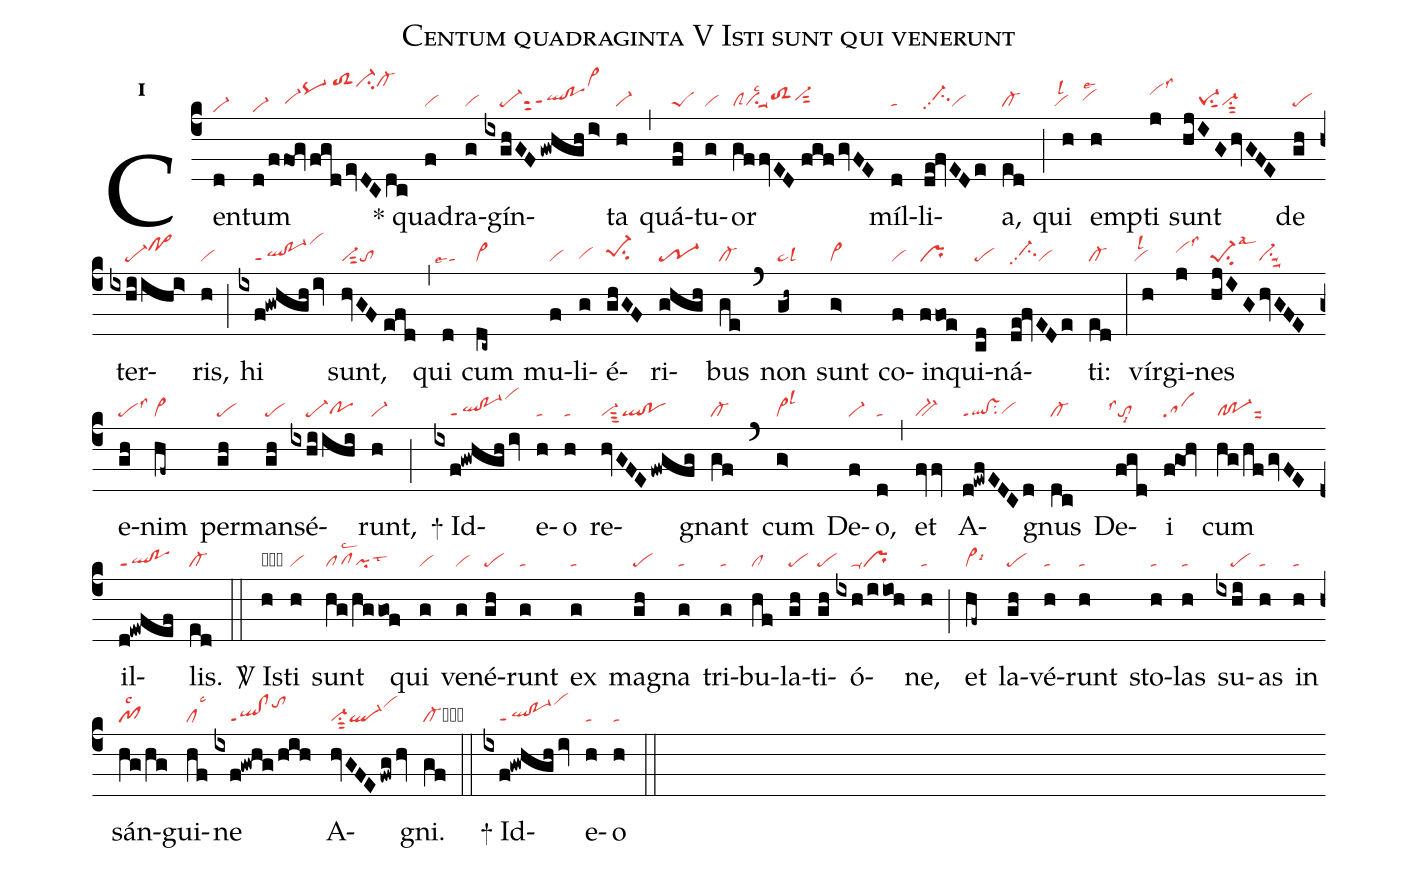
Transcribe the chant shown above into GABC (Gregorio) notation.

name:Centum quadraginta V Isti sunt qui venerunt;
office-part:re;
mode:1;
nabc-lines:1;
%%
initial-style: 1;
name: Centum quadraginta;
mode: 1;
office-part: Responsorium;
annotation: Resp.;
annotation: i;
nabc-lines: 1;
%%
(c4) Cen(d|vi-hd)tum(d/ffog/fgd/evDCdc|vi-hd////vi-hgpq-hj/toS2hmci-hmcl-hm) <sp>*</sp> qua(f|vi)dra(g|vi)gín(ixghGF/gwhgh/i>|////pe-sut2qlhg!pohgppt1vi>hm)ta(h|vi-) (,) quá(fg|peS)tu(g|vi)or(gffvED//fgfgvFE|clSvilsc2su1suu1toS2hhvi-hhsut2) míl(d|ta)li(de!fvEDe|//ci-hhpp2vi)a,(ed|cl-) (;) qui(h|``vilsl2) emp(h|``vihhlse2)ti(j|vihjlss3) sunt(hjIGhvGFE|////pe-1su1sut1vi-su1sut2) de(gh|pe) ter(ixhiihi>|////pe-po>hj)ris,(h|vi) (;) hi(ixf!gwhgh/iv|////ql!po-1ppt1vihl) sunt,(hvGF//efd|vi-sut2to) (,) qui(d|``talse4) cum(dc~|vi>) mu(f|vi)li(g|vihg)é(ghGF|pe-1hhsu2)ri(ghgh|tr-1)bus(ge|cl-) (`) non(gh~|ta>lsl3) sunt(g>|vi>) co(f|vi)in(ffoe|pr)qui(cd|pe)ná(de!fvEDe|//ci-hhpp2vi)ti:(ed|cl-) (:) vír(h|``vilsl2)gi(j|vihilss3)nes(hjIGhvGFE|pe-1su2lsal3vi-su1suu2) e(gh|pelss3)nim(hf~|vi>) per(gh|pe)man(gh|pe)sé(ixhiihi|////pe-pohg)runt,(h|vi-) (;)
<sp>+</sp> Id(ixf!gwhgh/iv|////ql!po-1ppt1vihl)e(h|ta)o(h|ta) re(hvGFE/fwgfg|vi-sut3ql!po)gnant(gf|cl-) (`) cum(g>|vi>lsl3) De(f|vi-)o,(d|ta) (,) et(fvfv|bv-) A(d!ewfEDCd|ql!vsppt1su2vihg)gnus(dc|cl-) De(fgd|``tolss1lsi8)i(f!goh|sa) cum(hg/hf/gvFE|cl!po-1suu2) il(d!ewfef|ql!poppt1)lis.(ed|cl-) (::)

<sp>V/</sp> Is(h|obvi)ti(h|vi) sunt(hg/hggof|pflsc2`pilst3) qui(g|vi) ve(g|vi)né(gh|pe)runt(g|ta) ex(g|ta) ma(gh|pe)gna(g|ta) tri(g|ta)bu(hf|cl)la(gh|pe)ti(gh|pe)ó(ixh/iioh|////ta-pr)ne,(h|ta) (;) et(hf~|vi>lsi6) la(gh|pe)vé(h|ta)runt(h|ta) sto(h|ta)las(h|ta) su(ixhi|////pe)as(h|ta) in(h|ta) sán(hg/hg|pf1lsc2)gui(hf|cllsc3)ne(ixf!gwhg/hih|////ql!clppt1tohk) A(hvGFE/fwg/hv|vi-su1sut2ql-vihk)gni.(gf|cl-cb) (::)
<sp>+</sp> Id(ixf!gwhgh/iv|////ql!po-1ppt1vihl)e(h|ta)o(h|ta) (::)
